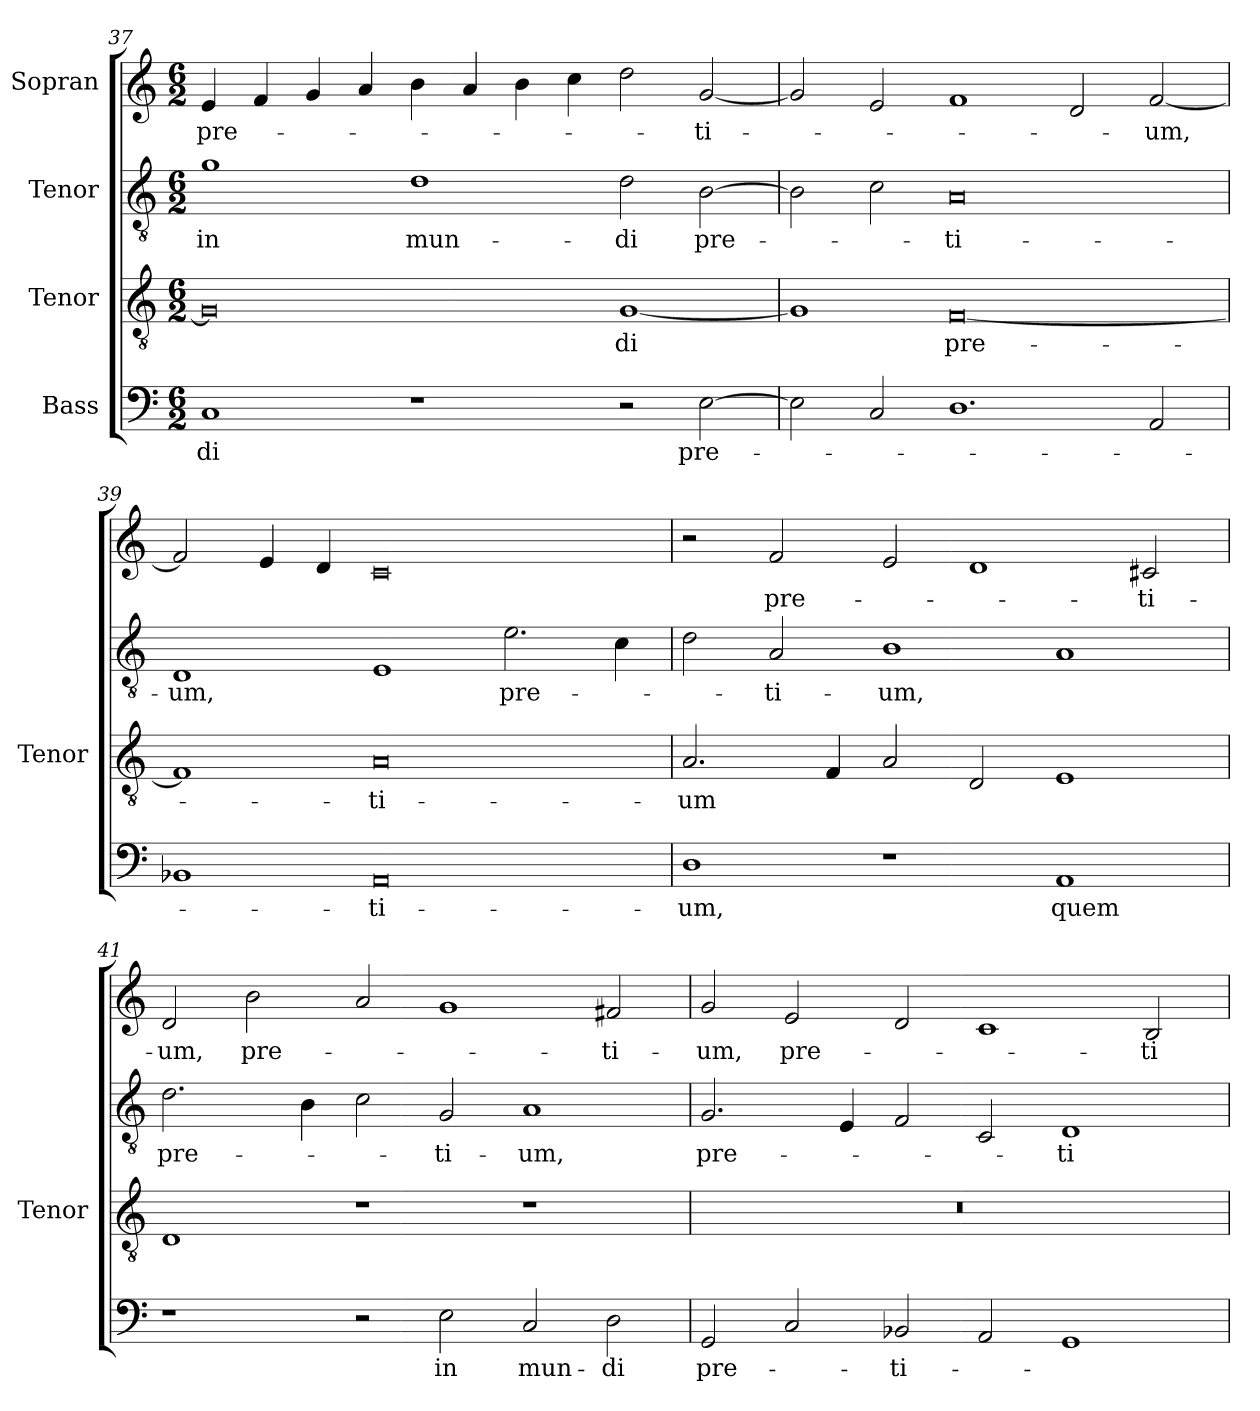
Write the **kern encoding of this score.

**kern	**text	**kern	**text	**kern	**text	**kern	**text
*part4	*part4	*part3	*part3	*part2	*part2	*part1	*part1
*staff4	*staff4	*staff3	*staff3	*staff2	*staff2	*staff1	*staff1
*I"Bass	*	*I"Tenor	*	*I"Tenor	*	*I"Sopran	*
*	*	*I'Tenor	*	*	*	*	*
*clefF4	*	*clefGv2	*	*clefGv2	*	*clefG2	*
*	*	*ITrd7c12	*	*ITrd7c12	*	*	*
*k[]	*	*k[]	*	*k[]	*	*k[]	*
*M6/2	*	*M6/2	*	*M6/2	*	*M6/2	*
=37	=37	=37	=37	=37	=37	=37	=37
!	!LO:LY:b:color=#000000	!	!	!	!	!	!
!	!	!	!	!	!LO:LY:b:color=#000000	!	!
!	!	!	!	!	!	!	!LO:LY:b:color=#000000
1Ci	-di	0GGi]	.	1Gi	in	4ei/	pre-
.	.	.	.	.	.	4fi/	.
.	.	.	.	.	.	4gi/	.
.	.	.	.	.	.	4ai/	.
!	!	!	!	!	!LO:LY:b:color=#000000	!	!
1r	.	.	.	1Di	mun-	4bi\	.
.	.	.	.	.	.	4ai/	.
.	.	.	.	.	.	4bi\	.
.	.	.	.	.	.	4cci\	.
!	!	!	!LO:LY:b:color=#000000	!	!	!	!
!	!	!	!	!	!LO:LY:b:color=#000000	!	!
2r	.	[<1GGi	-di	2Di\	-di	2ddi\	.
!	!LO:LY:b:color=#000000	!	!	!	!	!	!
!	!	!	!	!	!LO:LY:b:color=#000000	!	!
!	!	!	!	!	!	!	!LO:LY:b:color=#000000
[>2Ei\	pre-	.	.	[>2BBi\	pre-	[<2gi/	-ti-
=38	=38	=38	=38	=38	=38	=38	=38
2Ei\]	.	1GGi]	.	2BBi\]	.	2gi/]	.
2Ci/	.	.	.	2Ci\	.	2ei/	.
!	!	!	!LO:LY:b:color=#000000	!	!	!	!
!	!	!	!	!	!LO:LY:b:color=#000000	!	!
1.Di	.	[<0FFi	pre-	0AAi	-ti-	1fi	.
.	.	.	.	.	.	2di/	.
!	!	!	!	!	!	!	!LO:LY:b:color=#000000
2AAi/	.	.	.	.	.	[<2fi/	-um,
=39	=39	=39	=39	=39	=39	=39	=39
!	!	!	!	!	!LO:LY:b:color=#000000	!	!
1BB-Xi	.	1FFi]	.	1DDi	-um,	2fi/]	.
.	.	.	.	.	.	4ei/	.
.	.	.	.	.	.	4di/	.
!	!LO:LY:b:color=#000000	!	!	!	!	!	!
!	!	!	!LO:LY:b:color=#000000	!	!	!	!
0AAi	-ti-	0AAi	-ti-	1EEi	.	0ci	.
!	!	!	!	!	!LO:LY:b:color=#000000	!	!
.	.	.	.	2.Ei\	pre-	.	.
.	.	.	.	4Ci\	.	.	.
=40	=40	=40	=40	=40	=40	=40	=40
!	!LO:LY:b:color=#000000	!	!	!	!	!	!
!	!	!	!LO:LY:b:color=#000000	!	!	!	!
1Di	-um,	2.AAi/	-um	2Di\	.	2r	.
!	!	!	!	!	!LO:LY:b:color=#000000	!	!
!	!	!	!	!	!	!	!LO:LY:b:color=#000000
.	.	.	.	2AAi/	-ti-	2fi/	pre-
.	.	4FFi/	.	.	.	.	.
!	!	!	!	!	!LO:LY:b:color=#000000	!	!
1r	.	2AAi/	.	1BBi	-um,	2ei/	.
.	.	2DDi/	.	.	.	1di	.
!	!LO:LY:b:color=#000000	!	!	!	!	!	!
1AAi	quem	1EEi	.	1AAi	.	.	.
!	!	!	!	!	!	!	!LO:LY:b:color=#000000
.	.	.	.	.	.	2c#Xi/	-ti-
!!LO:LB:g=z
=41	=41	=41	=41	=41	=41	=41	=41
!	!	!	!	!	!LO:LY:b:color=#000000	!	!
!	!	!	!	!	!	!	!LO:LY:b:color=#000000
1r	.	1DDi	.	2.Di\	pre-	2di/	-um,
!	!	!	!	!	!	!	!LO:LY:b:color=#000000
.	.	.	.	.	.	2bi\	pre-
.	.	.	.	4BBi\	.	.	.
2r	.	1r	.	2Ci\	.	2ai/	.
!	!LO:LY:b:color=#000000	!	!	!	!	!	!
!	!	!	!	!	!LO:LY:b:color=#000000	!	!
2Ei\	in	.	.	2GGi/	-ti-	1gi	.
!	!LO:LY:b:color=#000000	!	!	!	!	!	!
!	!	!	!	!	!LO:LY:b:color=#000000	!	!
2Ci/	mun-	1r	.	1AAi	-um,	.	.
!	!LO:LY:b:color=#000000	!	!	!	!	!	!
!	!	!	!	!	!	!	!LO:LY:b:color=#000000
2Di\	-di	.	.	.	.	2f#Xi/	-ti-
=42	=42	=42	=42	=42	=42	=42	=42
!	!LO:LY:b:color=#000000	!LO:N:vis=1	!	!	!	!	!
!	!	!	!	!	!LO:LY:b:color=#000000	!	!
!	!	!	!	!	!	!	!LO:LY:b:color=#000000
2GGi/	pre-	0.r	.	2.GGi/	pre-	2gi/	-um,
!	!	!	!	!	!	!	!LO:LY:b:color=#000000
2Ci/	.	.	.	.	.	2ei/	pre-
.	.	.	.	4EEi/	.	.	.
!	!LO:LY:b:color=#000000	!	!	!	!	!	!
2BB-Xi/	-ti-	.	.	2FFi/	.	2di/	.
2AAi/	.	.	.	2CCi/	.	1ci	.
!	!	!	!	!	!LO:LY:b:color=#000000	!	!
1GGi	.	.	.	1DDi	-ti-	.	.
!	!	!	!	!	!	!	!LO:LY:b:color=#000000
.	.	.	.	.	.	2Bi/	-ti-
=	=	=	=	=	=	=	=
*-	*-	*-	*-	*-	*-	*-	*-
